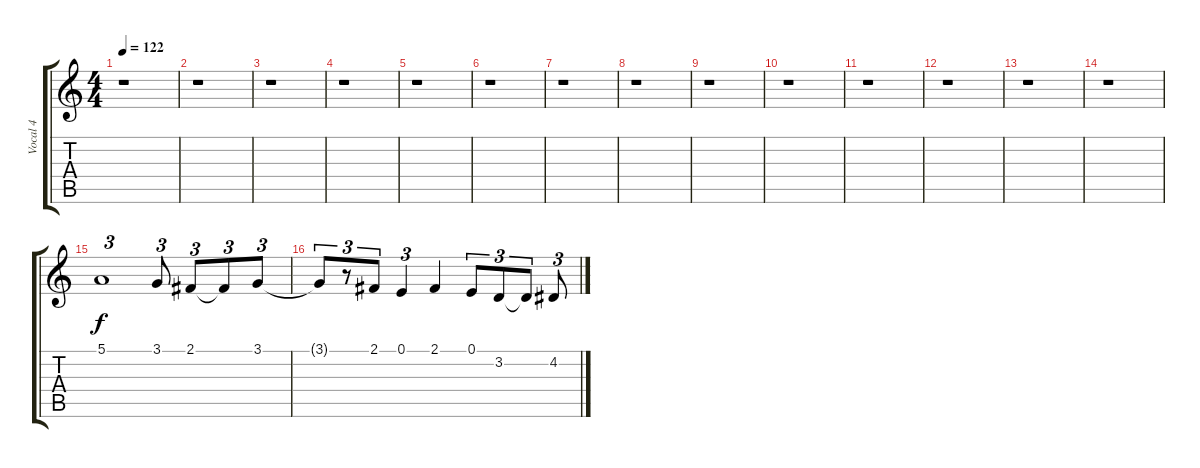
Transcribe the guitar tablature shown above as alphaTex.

\track ("Vocal 4" "Vocal 4") {instrument lead2sawtooth}
\staff {score tabs}
\tuning (E4 B3 G3 D3 A2 E2) {hide}
\ts (4 4)
\tempo 122
\clef g2
\ks c
r.1{dy f} |
r.1 |
r.1 |
r.1 |
r.1 |
r.1 |
r.1 |
r.1 |
r.1 |
r.1 |
r.1 |
r.1 |
r.1 |
r.1 |
5.1.1{tu (3 2)} 3.1.8{tu (3 2)} 2.1.8{tu (3 2)} 2.1{t}.8{tu (3 2)} 3.1.8{tu (3 2)} |
3.1{t}.8{tu (3 2)} r.8{tu (3 2)} 2.1.8{tu (3 2)} 0.1.4{tu (3 2)} 2.1.4 0.1.8{tu (3 2)} 3.2.8{tu (3 2)} 3.2{t}.8{tu (3 2)} 4.2.8{tu (3 2)}
